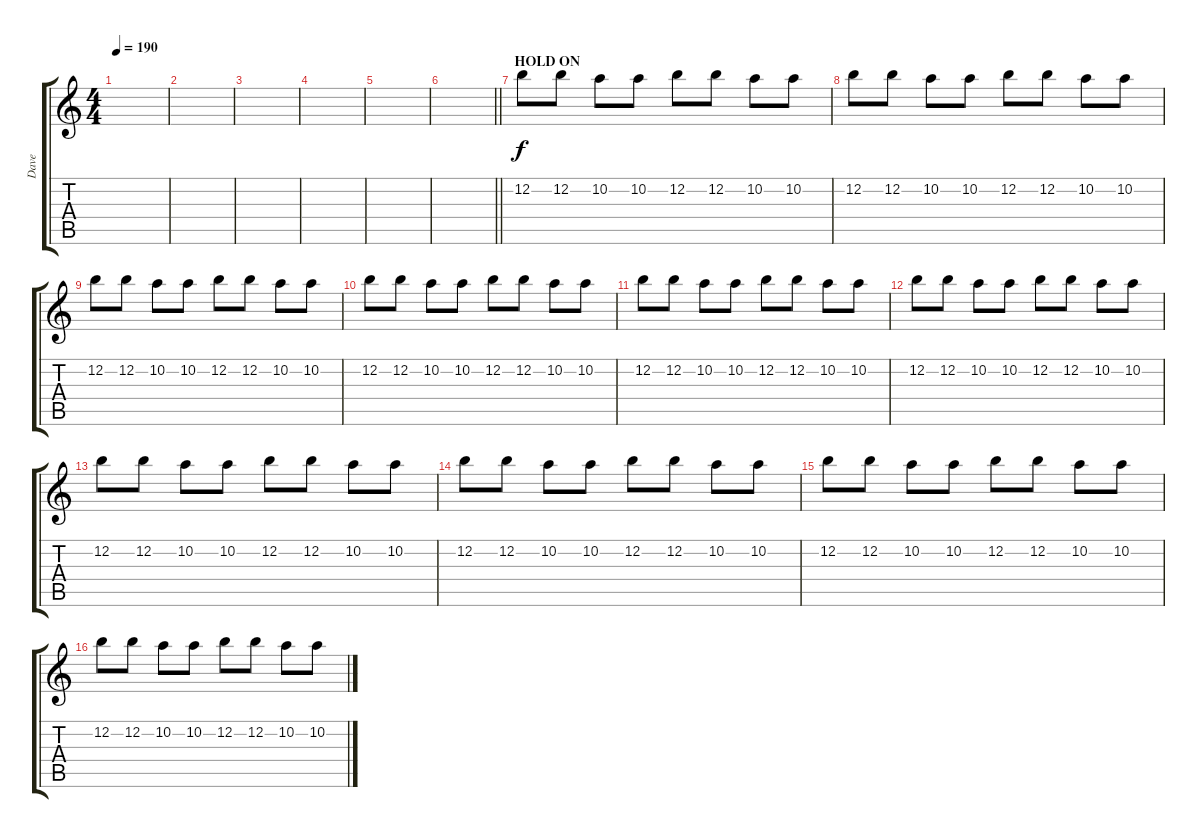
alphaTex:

\track ("Dave" "Dave") {instrument overdrivenguitar}
\staff {score tabs}
\tuning (E4 B3 G3 D3 A2 E2) {hide}
\ts (4 4)
\tempo 190
\clef g2
\ks c
|
|
|
|
|
\barLineRight lightlight
|
\section ("" "HOLD ON")
12.2.8 12.2.8 10.2.8 10.2.8 12.2.8 12.2.8 10.2.8 10.2.8 |
12.2.8 12.2.8 10.2.8 10.2.8 12.2.8 12.2.8 10.2.8 10.2.8 |
12.2.8 12.2.8 10.2.8 10.2.8 12.2.8 12.2.8 10.2.8 10.2.8 |
12.2.8 12.2.8 10.2.8 10.2.8 12.2.8 12.2.8 10.2.8 10.2.8 |
12.2.8 12.2.8 10.2.8 10.2.8 12.2.8 12.2.8 10.2.8 10.2.8 |
12.2.8 12.2.8 10.2.8 10.2.8 12.2.8 12.2.8 10.2.8 10.2.8 |
12.2.8 12.2.8 10.2.8 10.2.8 12.2.8 12.2.8 10.2.8 10.2.8 |
12.2.8 12.2.8 10.2.8 10.2.8 12.2.8 12.2.8 10.2.8 10.2.8 |
12.2.8 12.2.8 10.2.8 10.2.8 12.2.8 12.2.8 10.2.8 10.2.8 |
12.2.8 12.2.8 10.2.8 10.2.8 12.2.8 12.2.8 10.2.8 10.2.8
